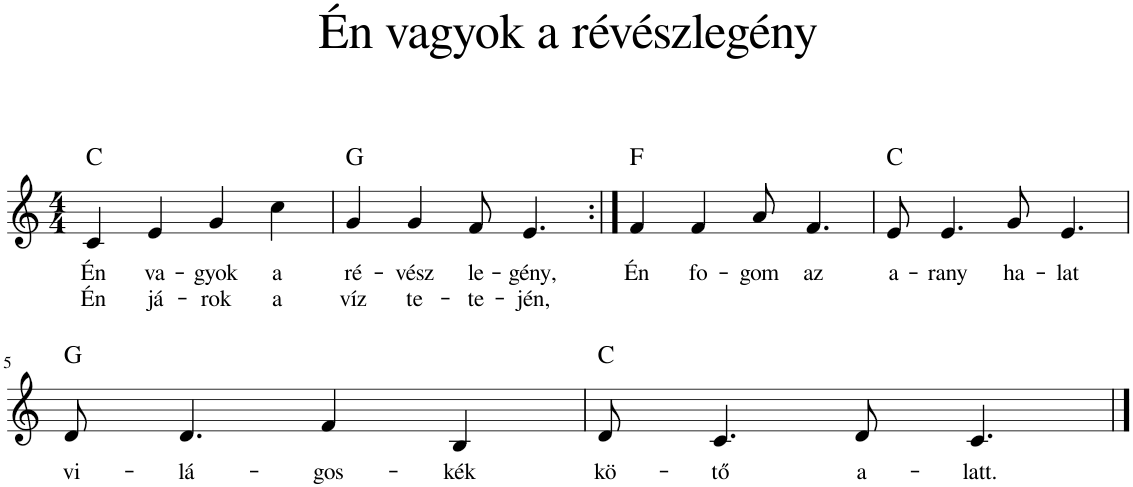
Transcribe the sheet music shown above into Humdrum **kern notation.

**kern	**text	**text	**harte
*part1	*part1	*part1	*part1
*staff1	*staff1	*staff1	*
*I"Piano	*	*	*
*I'Pno	*	*	*
*clefG2	*	*	*
*k[]	*	*	*
*M4/4	*	*	*
=1	=1	=1	=1
!	!LO:LY:b	!LO:LY:b	!
4c/	Én	Én	C:maj
!	!LO:LY:b	!LO:LY:b	!
4e/	va-	já-	.
!	!LO:LY:b	!LO:LY:b	!
4g/	-gyok	-rok	.
!	!LO:LY:b	!LO:LY:b	!
4cc\	a	a	.
=2	=2	=2	=2
!	!LO:LY:b	!LO:LY:b	!
4g/	ré-	víz	G:maj
!	!LO:LY:b	!LO:LY:b	!
4g/	-vész	te-	.
!	!LO:LY:b	!LO:LY:b	!
8f/	le-	-te-	.
!	!LO:LY:b	!LO:LY:b	!
4.e/	-gény,	-jén,	.
=3:|!	=3:|!	=3:|!	=3:|!
!	!LO:LY:b	!	!
4f/	Én	.	F:maj
!	!LO:LY:b	!	!
4f/	fo-	.	.
!	!LO:LY:b	!	!
8a/	-gom	.	.
!	!LO:LY:b	!	!
4.f/	az	.	.
=4	=4	=4	=4
!	!LO:LY:b	!	!
8e/	a-	.	C:maj
!	!LO:LY:b	!	!
4.e/	-rany	.	.
!	!LO:LY:b	!	!
8g/	ha-	.	.
!	!LO:LY:b	!	!
4.e/	-lat	.	.
!!LO:LB:g=z
=5	=5	=5	=5
!	!LO:LY:b	!	!
8d/	vi-	.	G:maj
!	!LO:LY:b	!	!
4.d/	-lá-	.	.
!	!LO:LY:b	!	!
4f/	-gos-	.	.
!	!LO:LY:b	!	!
4B/	-kék	.	.
=6	=6	=6	=6
!	!LO:LY:b	!	!
8d/	kö-	.	C:maj
!	!LO:LY:b	!	!
4.c/	-tő	.	.
!	!LO:LY:b	!	!
8d/	a-	.	.
!	!LO:LY:b	!	!
4.c/	-latt.	.	.
==	==	==	==
*-	*-	*-	*-
